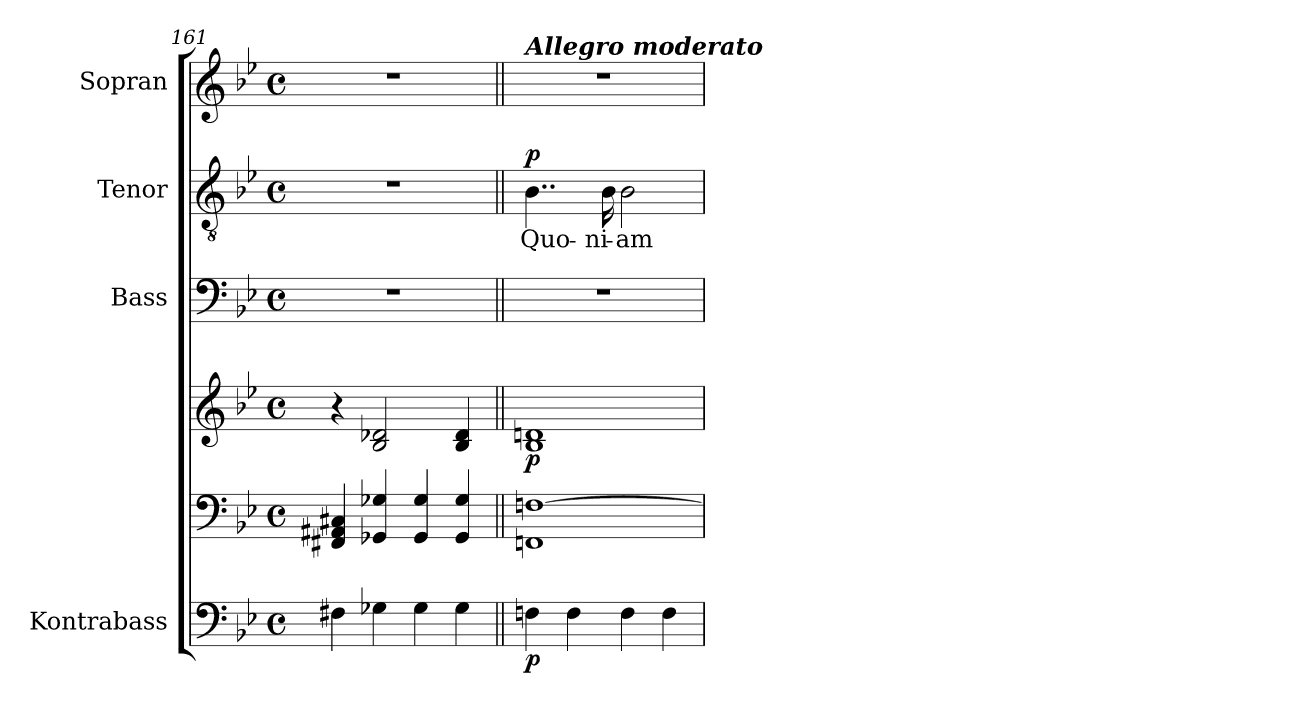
**kern	**dynam	**kern	**kern	**dynam	**kern	**kern	**text	**dynam	**kern
*part5	*part5	*part4	*part4	*part4	*part3	*part2	*part2	*part2	*part1
*staff6	*staff6	*staff5	*staff4	*staff4/5	*staff3	*staff2	*staff2	*staff2	*staff1
*I"Kontrabass	*	*	*	*	*I"Bass	*I"Tenor	*	*	*I"Sopran
*I'Kb.	*	*	*	*	*I'B.	*I'T.	*	*	*I'S.
*clefF4	*	*clefF4	*clefG2	*	*clefF4	*clefGv2	*	*	*clefG2
*ITrd7c12	*	*	*	*	*	*	*	*	*
*k[b-e-]	*	*k[b-e-]	*k[b-e-]	*	*k[b-e-]	*k[b-e-]	*	*	*k[b-e-]
*B-:	*	*B-:	*B-:	*	*B-:	*B-:	*	*	*B-:
*M4/4	*	*M4/4	*M4/4	*	*M4/4	*M4/4	*	*	*M4/4
*met(c)	*	*met(c)	*met(c)	*	*met(c)	*met(c)	*	*	*met(c)
=161	=161	=161	=161	=161	=161	=161	=161	=161	=161
4FF#X\	.	4FF#X/ 4AA#X/ 4C#X/	4r	.	1r	1r	.	.	1r
4GG-X\	.	4GG-X/ 4G-X/	2B-/ 2d-X/	.	.	.	.	.	.
4GG-\	.	4GG-/ 4G-/	.	.	.	.	.	.	.
4GG-\	.	4GG-/ 4G-/	4B-/ 4d-/	.	.	.	.	.	.
=162||	=162||	=162||	=162||	=162||	=162||	=162||	=162||	=162||	=162||
!	!	!	!	!	!	!	!	!	!LO:TX:a:Bi:t=Allegro moderato
!	!LO:DY:b	!	!	!LO:DY:b	!	!	!LO:LY:b	!LO:DY:a	!
4FFn\	p	1FFn [>1Fn	1B- 1dn	p	1r	4..B-\	Quo-	p	1r
4FF\	.	.	.	.	.	.	.	.	.
!	!	!	!	!	!	!	!LO:LY:b	!	!
.	.	.	.	.	.	16B-\	-ni-	.	.
!	!	!	!	!	!	!	!LO:LY:b	!	!
4FF\	.	.	.	.	.	2B-\	-am	.	.
4FF\	.	.	.	.	.	.	.	.	.
=	=	=	=	=	=	=	=	=	=
*-	*-	*-	*-	*-	*-	*-	*-	*-	*-
